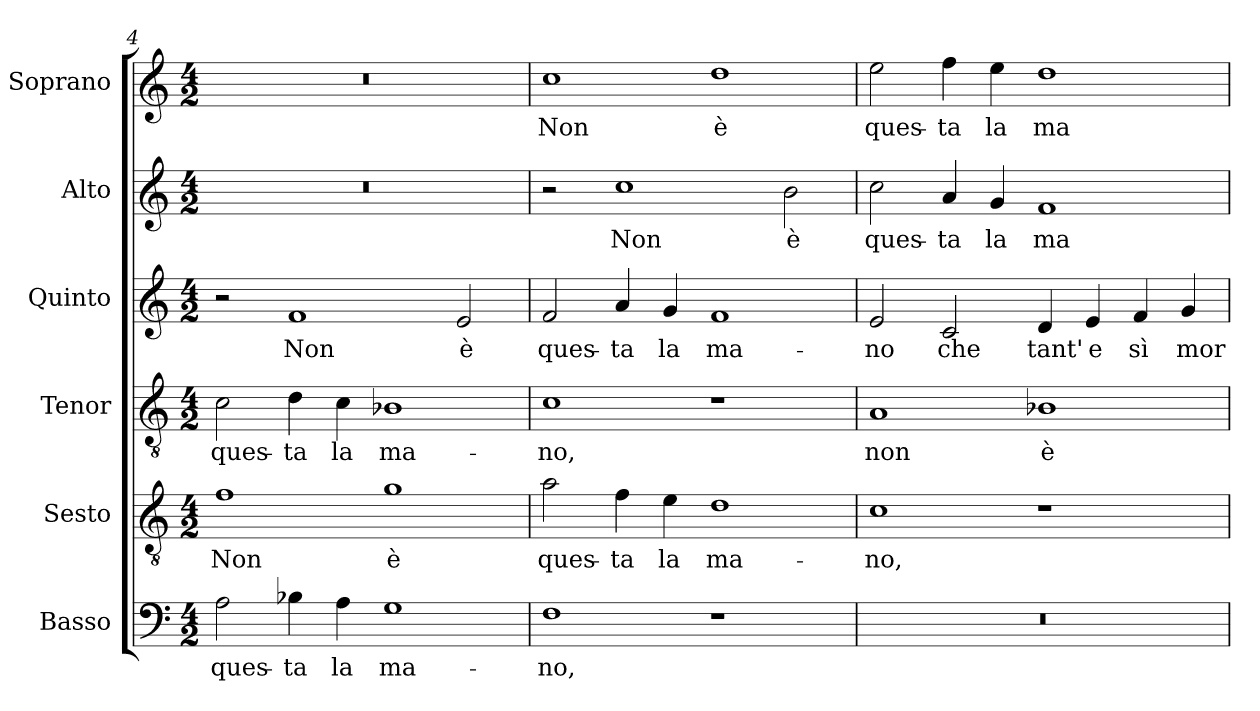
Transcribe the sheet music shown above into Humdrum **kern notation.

**kern	**text	**kern	**text	**kern	**text	**kern	**text	**kern	**text	**kern	**text
*part6	*part6	*part5	*part5	*part4	*part4	*part3	*part3	*part2	*part2	*part1	*part1
*staff6	*staff6	*staff5	*staff5	*staff4	*staff4	*staff3	*staff3	*staff2	*staff2	*staff1	*staff1
*I"Basso	*	*I"Sesto	*	*I"Tenor	*	*I"Quinto	*	*I"Alto	*	*I"Soprano	*
*	*	*I'T.	*	*I'T.	*	*	*	*I'A.	*	*I'Sop.	*
*clefF4	*	*clefGv2	*	*clefGv2	*	*clefG2	*	*clefG2	*	*clefG2	*
*	*	*ITrd7c12	*	*ITrd7c12	*	*	*	*	*	*	*
*k[]	*	*k[]	*	*k[]	*	*k[]	*	*k[]	*	*k[]	*
*C:	*	*C:	*	*C:	*	*C:	*	*C:	*	*C:	*
*M4/2	*	*M4/2	*	*M4/2	*	*M4/2	*	*M4/2	*	*M4/2	*
=4	=4	=4	=4	=4	=4	=4	=4	=4	=4	=4	=4
!	!LO:LY:b:color=#000000	!	!	!	!	!	!	!	!	!	!
!	!	!	!LO:LY:b:color=#000000	!	!	!	!	!	!	!	!
!	!	!	!	!	!LO:LY:b:color=#000000	!	!	!LO:N:vis=1	!	!LO:N:vis=1	!
2Ai\	ques-	1Fi	Non	2Ci\	ques-	2r	.	0r	.	0r	.
!	!LO:LY:b:color=#000000	!	!	!	!	!	!	!	!	!	!
!	!	!	!	!	!LO:LY:b:color=#000000	!	!	!	!	!	!
!	!	!	!	!	!	!	!LO:LY:b:color=#000000	!	!	!	!
4B-Xi\	-ta	.	.	4Di\	-ta	1fi	Non	.	.	.	.
!	!LO:LY:b:color=#000000	!	!	!	!	!	!	!	!	!	!
!	!	!	!	!	!LO:LY:b:color=#000000	!	!	!	!	!	!
4Ai\	la	.	.	4Ci\	la	.	.	.	.	.	.
!	!LO:LY:b:color=#000000	!	!	!	!	!	!	!	!	!	!
!	!	!	!LO:LY:b:color=#000000	!	!	!	!	!	!	!	!
!	!	!	!	!	!LO:LY:b:color=#000000	!	!	!	!	!	!
1Gi	ma-	1Gi	è	1BB-Xi	ma-	.	.	.	.	.	.
!	!	!	!	!	!	!	!LO:LY:b:color=#000000	!	!	!	!
.	.	.	.	.	.	2ei/	è	.	.	.	.
=5	=5	=5	=5	=5	=5	=5	=5	=5	=5	=5	=5
!	!LO:LY:b:color=#000000	!	!	!	!	!	!	!	!	!	!
!	!	!	!LO:LY:b:color=#000000	!	!	!	!	!	!	!	!
!	!	!	!	!	!LO:LY:b:color=#000000	!	!	!	!	!	!
!	!	!	!	!	!	!	!LO:LY:b:color=#000000	!	!	!	!
!	!	!	!	!	!	!	!	!	!	!	!LO:LY:b:color=#000000
1Fi	-no,	2Ai\	ques-	1Ci	-no,	2fi/	ques-	2r	.	1cci	Non
!	!	!	!LO:LY:b:color=#000000	!	!	!	!	!	!	!	!
!	!	!	!	!	!	!	!LO:LY:b:color=#000000	!	!	!	!
!	!	!	!	!	!	!	!	!	!LO:LY:b:color=#000000	!	!
.	.	4Fi\	-ta	.	.	4ai/	-ta	1cci	Non	.	.
!	!	!	!LO:LY:b:color=#000000	!	!	!	!	!	!	!	!
!	!	!	!	!	!	!	!LO:LY:b:color=#000000	!	!	!	!
.	.	4Ei\	la	.	.	4gi/	la	.	.	.	.
!	!	!	!LO:LY:b:color=#000000	!	!	!	!	!	!	!	!
!	!	!	!	!	!	!	!LO:LY:b:color=#000000	!	!	!	!
!	!	!	!	!	!	!	!	!	!	!	!LO:LY:b:color=#000000
1r	.	1Di	ma-	1r	.	1fi	ma-	.	.	1ddi	è
!	!	!	!	!	!	!	!	!	!LO:LY:b:color=#000000	!	!
.	.	.	.	.	.	.	.	2bi\	è	.	.
=6	=6	=6	=6	=6	=6	=6	=6	=6	=6	=6	=6
!LO:N:vis=1	!	!	!	!	!	!	!	!	!	!	!
!	!	!	!LO:LY:b:color=#000000	!	!	!	!	!	!	!	!
!	!	!	!	!	!LO:LY:b:color=#000000	!	!	!	!	!	!
!	!	!	!	!	!	!	!LO:LY:b:color=#000000	!	!	!	!
!	!	!	!	!	!	!	!	!	!LO:LY:b:color=#000000	!	!
!	!	!	!	!	!	!	!	!	!	!	!LO:LY:b:color=#000000
0r	.	1Ci	-no,	1AAi	non	2ei/	-no	2cci\	ques-	2eei\	ques-
!	!	!	!	!	!	!	!LO:LY:b:color=#000000	!	!	!	!
!	!	!	!	!	!	!	!	!	!LO:LY:b:color=#000000	!	!
!	!	!	!	!	!	!	!	!	!	!	!LO:LY:b:color=#000000
.	.	.	.	.	.	2ci/	che	4ai/	-ta	4ffi\	-ta
!	!	!	!	!	!	!	!	!	!LO:LY:b:color=#000000	!	!
!	!	!	!	!	!	!	!	!	!	!	!LO:LY:b:color=#000000
.	.	.	.	.	.	.	.	4gi/	la	4eei\	la
!	!	!	!	!	!LO:LY:b:color=#000000	!	!	!	!	!	!
!	!	!	!	!	!	!	!LO:LY:b:color=#000000	!	!	!	!
!	!	!	!	!	!	!	!	!	!LO:LY:b:color=#000000	!	!
!	!	!	!	!	!	!	!	!	!	!	!LO:LY:b:color=#000000
.	.	1r	.	1BB-Xi	è	4di/	tant'	1fi	ma-	1ddi	ma-
!	!	!	!	!	!	!	!LO:LY:b:color=#000000	!	!	!	!
.	.	.	.	.	.	4ei/	e	.	.	.	.
!	!	!	!	!	!	!	!LO:LY:b:color=#000000	!	!	!	!
.	.	.	.	.	.	4fi/	sì	.	.	.	.
!	!	!	!	!	!	!	!LO:LY:b:color=#000000	!	!	!	!
.	.	.	.	.	.	4gi/	mor-	.	.	.	.
=	=	=	=	=	=	=	=	=	=	=	=
*-	*-	*-	*-	*-	*-	*-	*-	*-	*-	*-	*-
